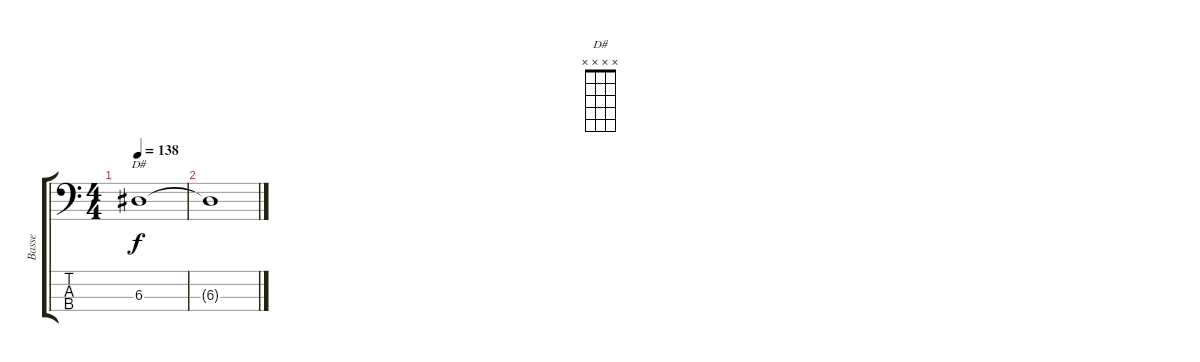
\track ("Basse" "Basse") {instrument acousticguitarnylon}
\staff {score tabs}
\tuning (G2 D2 A1 E1) {hide}
\chord ("D#" x x x x)
\ts (4 4)
\tempo 138
\clef f4
\ks c
6.3.1{ch "D#" dy f} |
6.3{t}.1
